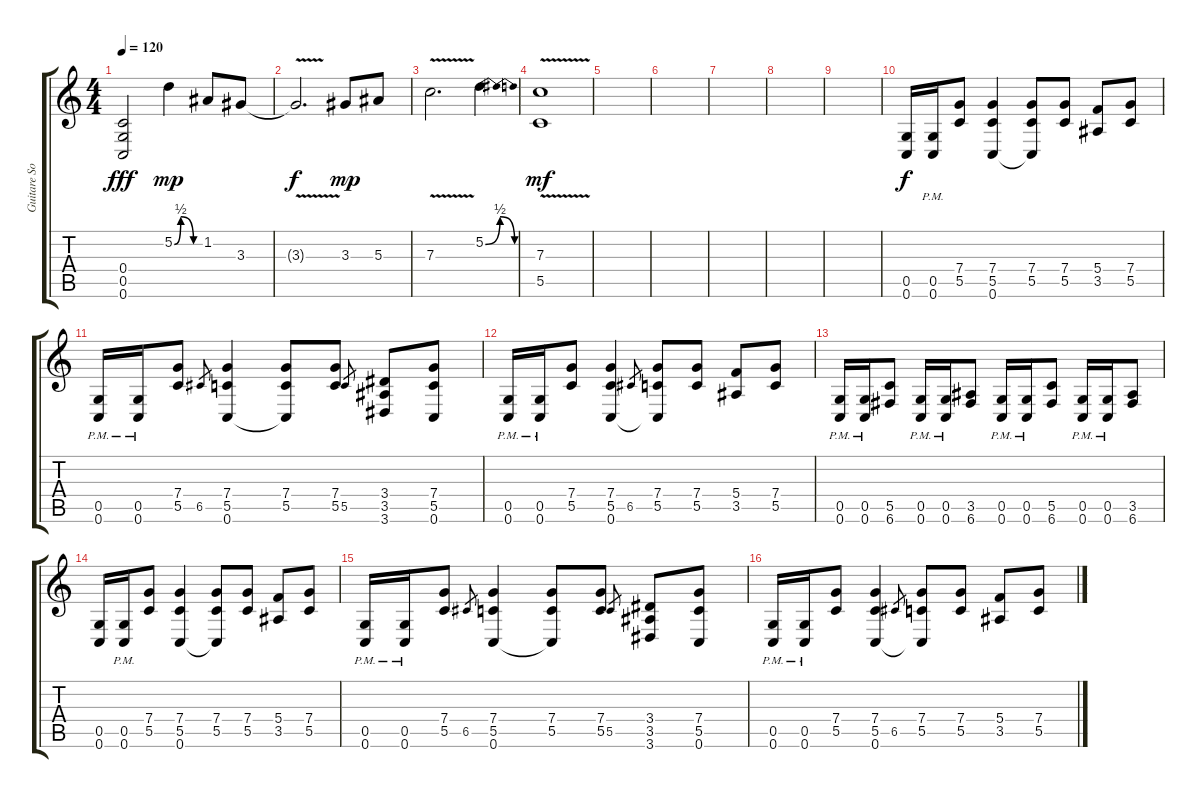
\track ("Guitare Solo" "Guitare So") {instrument distortionguitar}
\staff {score tabs}
\tuning (D4 A3 F3 C3 G2 C2) {hide}
\ts (4 4)
\tempo 120
\clef g2
\ks c
(0.4 0.5 0.6).2{dy fff} 5.2{be (custom 0 0 15 2 45 0 60 0)}.4{dy mp} 1.2.8 3.3.8 |
3.3{v t}.2{d dy f} 3.3.8{dy mp} 5.3.8 |
7.3{v}.2{d} 5.2{be (bendrelease 0 0 15 2 15 2 60 0)}.4 |
(7.3{v} 5.5{v}).1{dy mf} |
|
|
|
|
|
(0.5 0.6).16{dy f volume 16 instrument distortionguitar} (0.5{pm} 0.6{pm}).16 (7.4 5.5).8 (7.4 5.5 0.6).4 (7.4 5.5 0.6{t}).8 (7.4 5.5).8 (5.4 3.5).8 (7.4 5.5).8 |
(0.5{pm} 0.6{pm}).16 (0.5{pm} 0.6{pm}).16 (7.4 5.5).8 6.5.8{gr} (7.4 5.5 0.6).4 (7.4 5.5 0.6{t}).8 (7.4 5.5).8 5.5.8{gr} (3.4 3.5 3.6).8 (7.4 5.5 0.6).8 |
(0.5{pm} 0.6{pm}).16 (0.5{pm} 0.6{pm}).16 (7.4 5.5).8 (7.4 5.5 0.6).4 6.5.8{gr} (7.4 5.5 0.6{t}).8 (7.4 5.5).8 (5.4 3.5).8 (7.4 5.5).8 |
(0.5{pm} 0.6{pm}).16 (0.5{pm} 0.6{pm}).16 (5.5 6.6).8 (0.5{pm} 0.6{pm}).16 (0.5{pm} 0.6{pm}).16 (3.5 6.6).8 (0.5{pm} 0.6{pm}).16 (0.5{pm} 0.6{pm}).16 (5.5 6.6).8 (0.5{pm} 0.6{pm}).16 (0.5{pm} 0.6{pm}).16 (3.5 6.6).8 |
(0.5 0.6).16 (0.5{pm} 0.6{pm}).16 (7.4 5.5).8 (7.4 5.5 0.6).4 (7.4 5.5 0.6{t}).8 (7.4 5.5).8 (5.4 3.5).8 (7.4 5.5).8 |
(0.5{pm} 0.6{pm}).16 (0.5{pm} 0.6{pm}).16 (7.4 5.5).8 6.5.8{gr} (7.4 5.5 0.6).4 (7.4 5.5 0.6{t}).8 (7.4 5.5).8 5.5.8{gr} (3.4 3.5 3.6).8 (7.4 5.5 0.6).8 |
(0.5{pm} 0.6{pm}).16 (0.5{pm} 0.6{pm}).16 (7.4 5.5).8 (7.4 5.5 0.6).4 6.5.8{gr} (7.4 5.5 0.6{t}).8 (7.4 5.5).8 (5.4 3.5).8 (7.4 5.5).8
